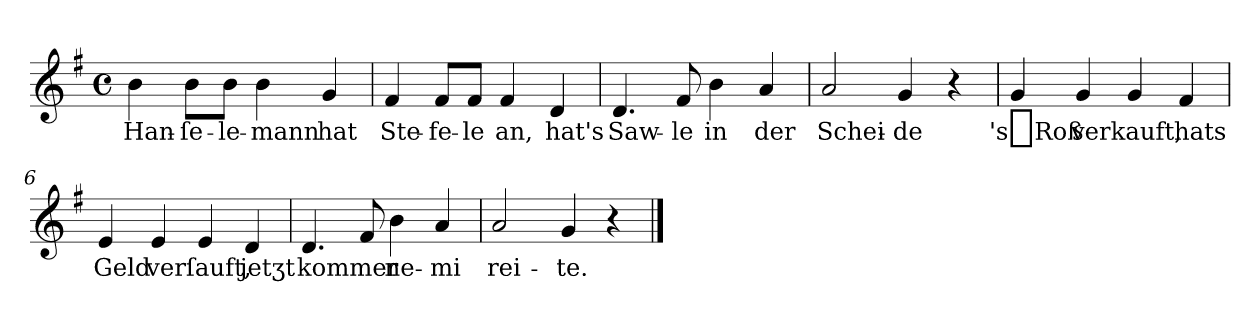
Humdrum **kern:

**kern	**text
*part1	*part1
*staff1	*staff1
*clefG2	*
*k[f#]	*
*G:	*
*M4/4	*
*met(c)	*
=1	=1
4b	Han-
8b\L	-ſe-
8b\J	-le-
4b	-mann
4g	hat
=2	=2
4f#	Ste-
8f#/L	-fe-
8f#/J	-le
4f#	an,
4d	hat's
=3	=3
4.d	Saw-
8f#	-le
4b	in
4a	der
=4	=4
2a	Schei-
4g	-de
4r	.
=5	=5
4g	's_Roß
4g	verkauft,
4g	.
4f#	hats
=6	=6
4e	Geld
4e	verſauft,
4e	.
4d	jetʒt
=7	=7
4.d	kommer
8f#	.
4b	ne-
4a	-mi
=8	=8
2a	rei-
4g	-te.
4r	.
==	==
*-	*-
